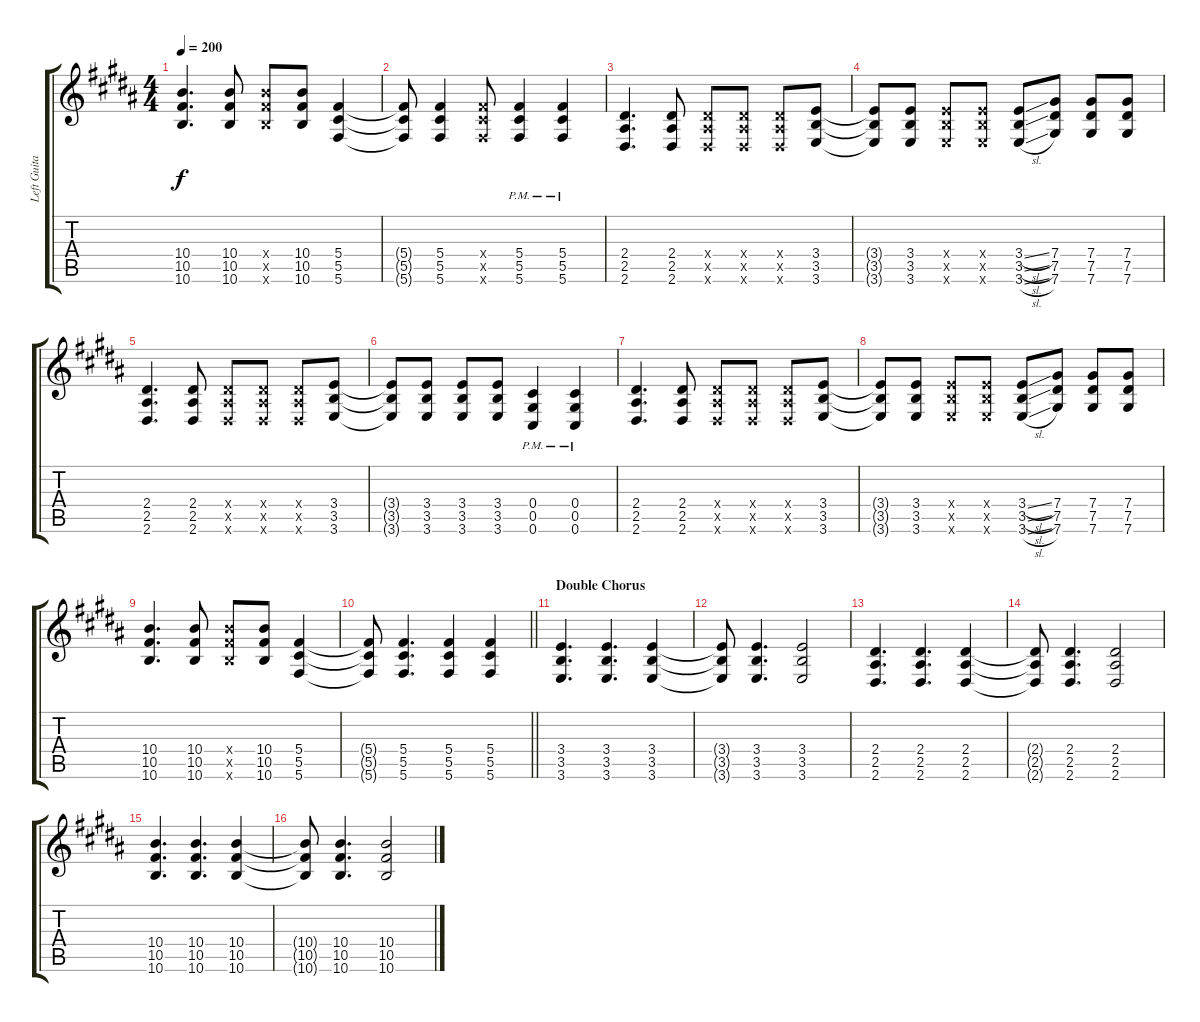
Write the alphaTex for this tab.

\track ("Left Guitar" "Left Guita") {instrument distortionguitar}
\staff {score tabs}
\tuning (Eb4 Bb3 Gb3 Db3 Ab2 Db2) {hide}
\ts (4 4)
\tempo 200
\clef g2
\ks b
(10.4 10.5 10.6).4{d dy f} (10.4 10.5 10.6).8 (10.4{x} 10.5{x} 10.6{x}).8 (10.4 10.5 10.6).8 (5.4 5.5 5.6).4 |
(5.4{t} 5.5{t} 5.6{t}).8 (5.4 5.5 5.6).4 (5.4{x} 5.5{x} 5.6{x}).8 (5.4{pm} 5.5{pm} 5.6{pm}).4 (5.4{pm} 5.5{pm} 5.6{pm}).4 |
(2.4 2.5 2.6).4{d} (2.4 2.5 2.6).8 (2.4{x} 2.5{x} 2.6{x}).8 (2.4{x} 2.5{x} 2.6{x}).8 (2.4{x} 2.5{x} 2.6{x}).8 (3.4 3.5 3.6).8 |
(3.4{t} 3.5{t} 3.6{t}).8 (3.4 3.5 3.6).8 (3.4{x} 3.5{x} 3.6{x}).8 (3.4{x} 3.5{x} 3.6{x}).8 (3.4{sl} 3.5{sl} 3.6{sl}).8 (7.4 7.5 7.6).8 (7.4 7.5 7.6).8 (7.4 7.5 7.6).8 |
(2.4 2.5 2.6).4{d} (2.4 2.5 2.6).8 (2.4{x} 2.5{x} 2.6{x}).8 (2.4{x} 2.5{x} 2.6{x}).8 (2.4{x} 2.5{x} 2.6{x}).8 (3.4 3.5 3.6).8 |
(3.4{t} 3.5{t} 3.6{t}).8 (3.4 3.5 3.6).8 (3.4 3.5 3.6).8 (3.4 3.5 3.6).8 (0.4{pm} 0.5{pm} 0.6{pm}).4 (0.4{pm} 0.5{pm} 0.6{pm}).4 |
(2.4 2.5 2.6).4{d} (2.4 2.5 2.6).8 (2.4{x} 2.5{x} 2.6{x}).8 (2.4{x} 2.5{x} 2.6{x}).8 (2.4{x} 2.5{x} 2.6{x}).8 (3.4 3.5 3.6).8 |
(3.4{t} 3.5{t} 3.6{t}).8 (3.4 3.5 3.6).8 (3.4{x} 3.5{x} 3.6{x}).8 (3.4{x} 3.5{x} 3.6{x}).8 (3.4{sl} 3.5{sl} 3.6{sl}).8 (7.4 7.5 7.6).8 (7.4 7.5 7.6).8 (7.4 7.5 7.6).8 |
(10.4 10.5 10.6).4{d} (10.4 10.5 10.6).8 (10.4{x} 10.5{x} 10.6{x}).8 (10.4 10.5 10.6).8 (5.4 5.5 5.6).4 |
\barLineRight lightlight
(5.4{t} 5.5{t} 5.6{t}).8 (5.4 5.5 5.6).4{d} (5.4 5.5 5.6).4 (5.4 5.5 5.6).4 |
\section ("" "Double Chorus")
(3.4 3.5 3.6).4{d} (3.4 3.5 3.6).4{d} (3.4 3.5 3.6).4 |
(3.4{t} 3.5{t} 3.6{t}).8 (3.4 3.5 3.6).4{d} (3.4 3.5 3.6).2 |
(2.4 2.5 2.6).4{d} (2.4 2.5 2.6).4{d} (2.4 2.5 2.6).4 |
(2.4{t} 2.5{t} 2.6{t}).8 (2.4 2.5 2.6).4{d} (2.4 2.5 2.6).2 |
(10.4 10.5 10.6).4{d} (10.4 10.5 10.6).4{d} (10.4 10.5 10.6).4 |
(10.4{t} 10.5{t} 10.6{t}).8 (10.4 10.5 10.6).4{d} (10.4 10.5 10.6).2
